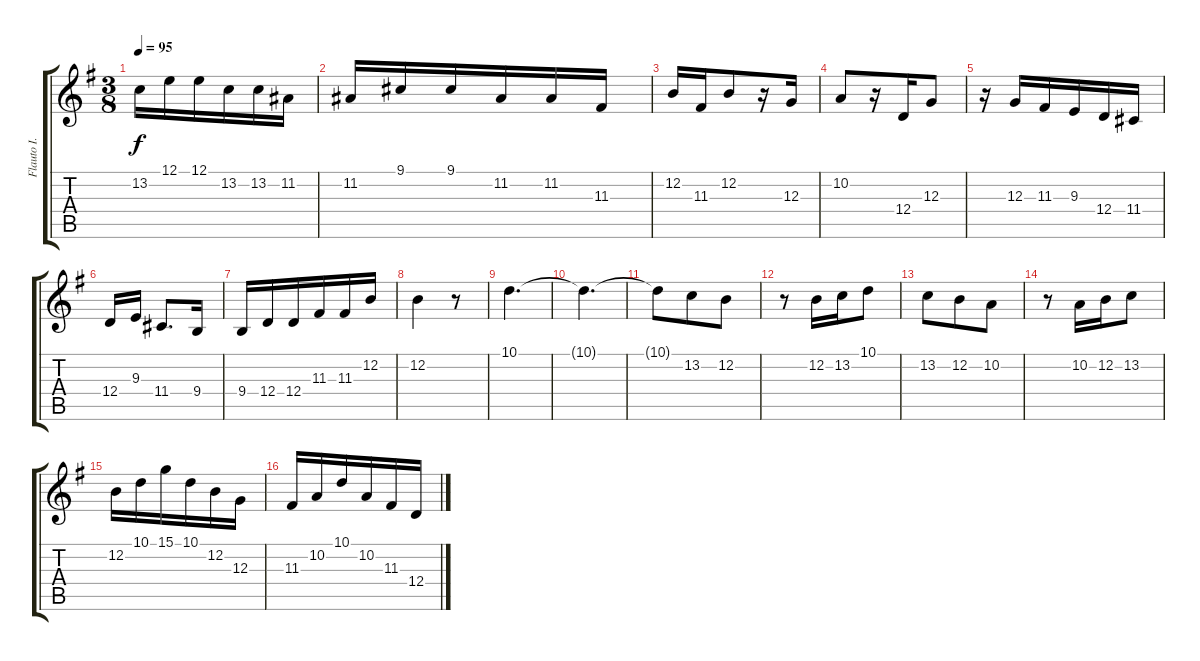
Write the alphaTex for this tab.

\track ("Flauto I. (Flùte à bee)" "Flauto I. ") {instrument recorder}
\staff {score tabs}
\tuning (E4 B3 G3 D3 A2 E2) {hide}
\ts (3 8)
\tempo 95
\clef g2
\ks g
13.2.16{dy f} 12.1.16{beam merge} 12.1.16 13.2.16{beam merge} 13.2.16 11.2.16 |
11.2.16 9.1.16{beam merge} 9.1.16 11.2.16{beam merge} 11.2.16 11.3.16 |
12.2.16 11.3.16{beam merge} 12.2.8 r.16 12.3.16 |
10.2.8 r.16 12.4.16{beam merge} 12.3.8 |
r.16 12.3.16{beam merge} 11.3.16 9.3.16{beam merge} 12.4.16 11.4.16 |
12.4.16 9.3.16{beam split} 11.4.8{d beam merge} 9.4.16 |
9.4.16 12.4.16{beam merge} 12.4.16 11.3.16{beam merge} 11.3.16 12.2.16 |
12.2.4 r.8 |
10.1.4{d} |
10.1{t}.4{d} |
10.1{t}.8 13.2.8 12.2.8 |
r.8 12.2.16 13.2.16{beam merge} 10.1.8 |
13.2.8 12.2.8 10.2.8 |
r.8 10.2.16 12.2.16{beam merge} 13.2.8 |
12.2.16 10.1.16{beam merge} 15.1.16 10.1.16{beam merge} 12.2.16 12.3.16 |
11.3.16 10.2.16{beam merge} 10.1.16 10.2.16{beam merge} 11.3.16 12.4.16
